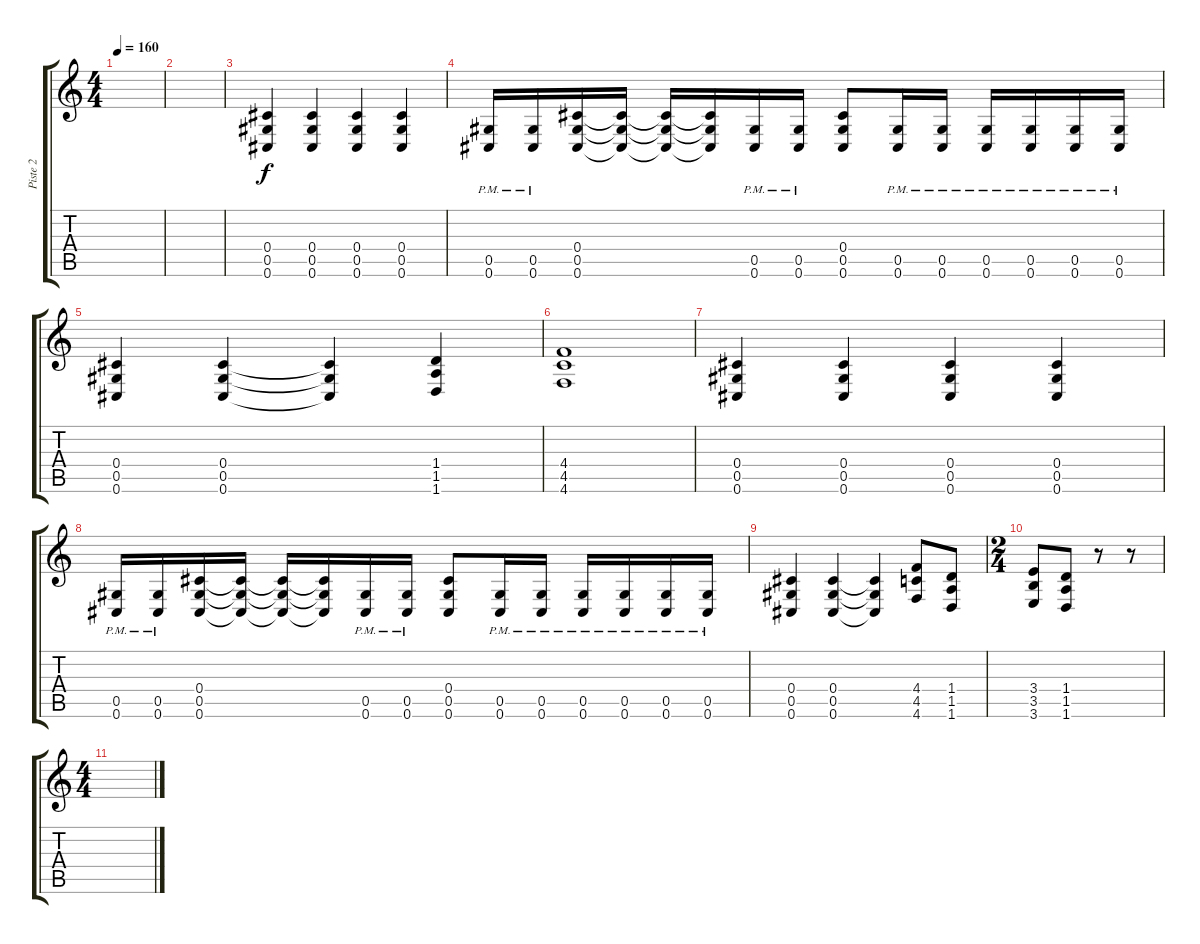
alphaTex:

\track ("Piste 2" "Piste 2") {instrument distortionguitar}
\staff {score tabs}
\tuning (Eb4 Bb3 Gb3 Db3 Ab2 Db2) {hide}
\ts (4 4)
\tempo 160
\clef g2
\ks c
|
|
(0.4 0.5 0.6).4 (0.4 0.5 0.6).4 (0.4 0.5 0.6).4 (0.4 0.5 0.6).4 |
(0.5{pm} 0.6{pm}).16 (0.5{pm} 0.6{pm}).16 (0.4 0.5 0.6).16 (0.4{t} 0.5{t} 0.6{t}).16 (0.4{t} 0.5{t} 0.6{t}).16 (0.4{t} 0.5{t} 0.6{t}).16 (0.5{pm} 0.6{pm}).16 (0.5{pm} 0.6{pm}).16 (0.4 0.5 0.6).8 (0.5{pm} 0.6{pm}).16 (0.5{pm} 0.6{pm}).16 (0.5{pm} 0.6{pm}).16 (0.5{pm} 0.6{pm}).16 (0.5{pm} 0.6{pm}).16 (0.5{pm} 0.6{pm}).16 |
(0.4 0.5 0.6).4 (0.4 0.5 0.6).4 (0.4{t} 0.5{t} 0.6{t}).4 (1.4 1.5 1.6).4 |
(4.4 4.5 4.6).1 |
(0.4 0.5 0.6).4 (0.4 0.5 0.6).4 (0.4 0.5 0.6).4 (0.4 0.5 0.6).4 |
(0.5{pm} 0.6{pm}).16 (0.5{pm} 0.6{pm}).16 (0.4 0.5 0.6).16 (0.4{t} 0.5{t} 0.6{t}).16 (0.4{t} 0.5{t} 0.6{t}).16 (0.4{t} 0.5{t} 0.6{t}).16 (0.5{pm} 0.6{pm}).16 (0.5{pm} 0.6{pm}).16 (0.4 0.5 0.6).8 (0.5{pm} 0.6{pm}).16 (0.5{pm} 0.6{pm}).16 (0.5{pm} 0.6{pm}).16 (0.5{pm} 0.6{pm}).16 (0.5{pm} 0.6{pm}).16 (0.5{pm} 0.6{pm}).16 |
(0.4 0.5 0.6).4 (0.4 0.5 0.6).4 (0.4{t} 0.5{t} 0.6{t}).4 (4.4 4.5 4.6).8 (1.4 1.5 1.6).8 |
\ts (2 4)
(3.4 3.5 3.6).8 (1.4 1.5 1.6).8 r.8 r.8 |
\ts (4 4)
